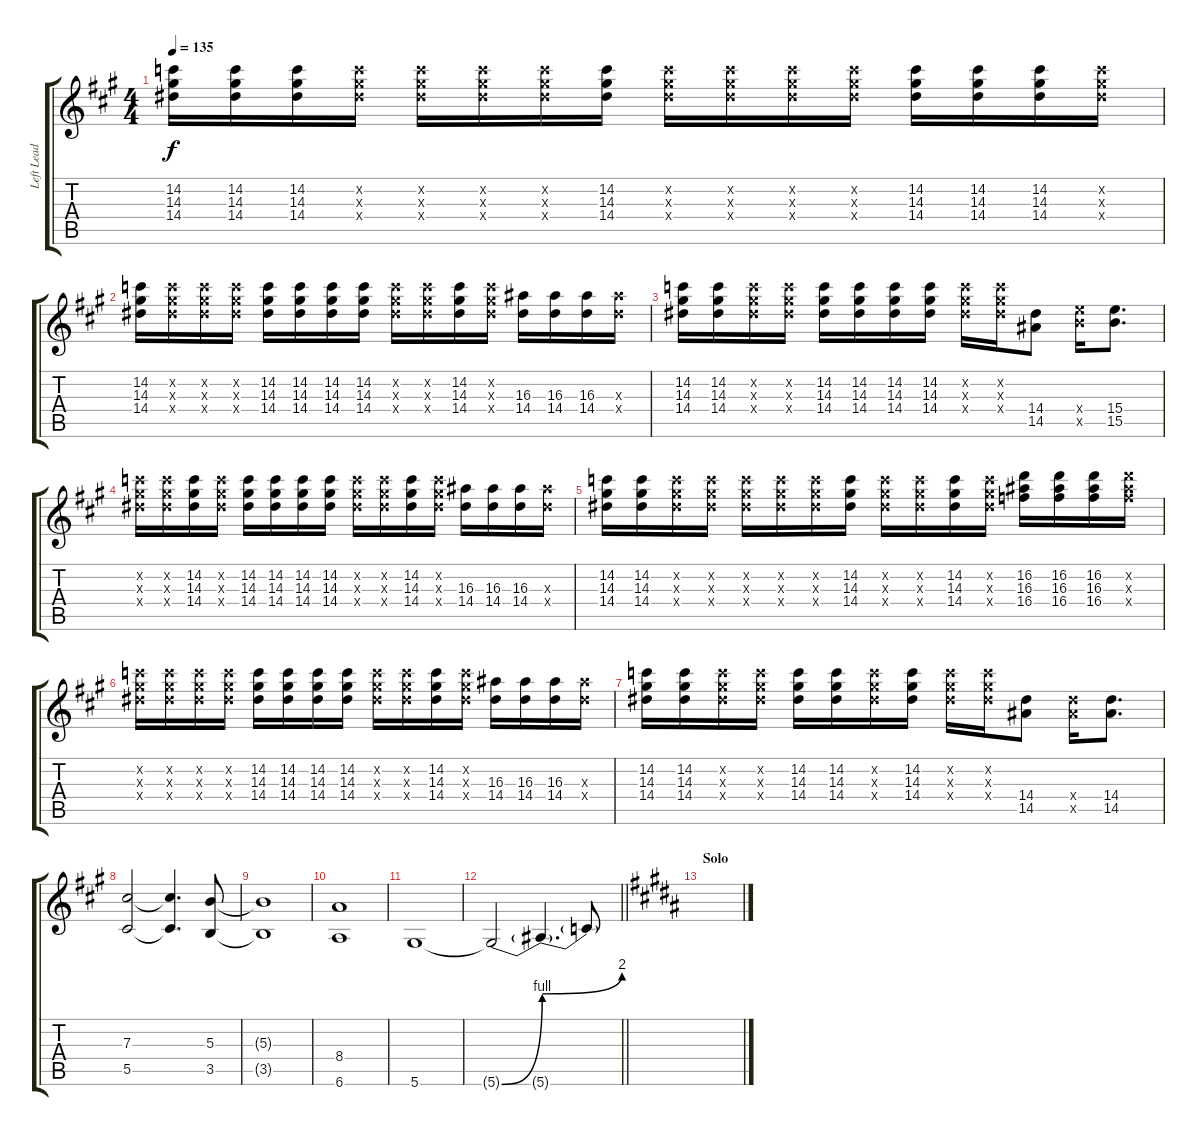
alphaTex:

\track ("Left Lead" "Left Lead") {instrument distortionguitar}
\staff {score tabs}
\tuning (Eb4 Bb3 Gb3 Db3 Ab2 Eb2) {hide}
\ts (4 4)
\tempo 135
\clef g2
\ks f#minor
(14.2 14.3 14.4).16{dy f} (14.2 14.3 14.4).16 (14.2 14.3 14.4).16 (14.2{x} 14.3{x} 14.4{x}).16 (14.2{x} 14.3{x} 14.4{x}).16 (14.2{x} 14.3{x} 14.4{x}).16 (14.2{x} 14.3{x} 14.4{x}).16 (14.2 14.3 14.4).16 (14.2{x} 14.3{x} 14.4{x}).16 (14.2{x} 14.3{x} 14.4{x}).16 (14.2{x} 14.3{x} 14.4{x}).16 (14.2{x} 14.3{x} 14.4{x}).16 (14.2 14.3 14.4).16 (14.2 14.3 14.4).16 (14.2 14.3 14.4).16 (14.2{x} 14.3{x} 14.4{x}).16 |
(14.2 14.3 14.4).16 (14.2{x} 14.3{x} 14.4{x}).16 (14.2{x} 14.3{x} 14.4{x}).16 (14.2{x} 14.3{x} 14.4{x}).16 (14.2 14.3 14.4).16 (14.2 14.3 14.4).16 (14.2 14.3 14.4).16 (14.2 14.3 14.4).16 (14.2{x} 14.3{x} 14.4{x}).16 (14.2{x} 14.3{x} 14.4{x}).16 (14.2 14.3 14.4).16 (14.2{x} 14.3{x} 14.4{x}).16 (16.3 14.4).16 (16.3 14.4).16 (16.3 14.4).16 (16.3{x} 14.4{x}).16 |
(14.2 14.3 14.4).16 (14.2 14.3 14.4).16 (14.2{x} 14.3{x} 14.4{x}).16 (14.2{x} 14.3{x} 14.4{x}).16 (14.2 14.3 14.4).16 (14.2 14.3 14.4).16 (14.2 14.3 14.4).16 (14.2 14.3 14.4).16 (14.2{x} 14.3{x} 14.4{x}).16 (14.2{x} 14.3{x} 14.4{x}).16 (14.4 14.5).8 (15.4{x} 15.5{x}).16 (15.4 15.5).8{d} |
(14.2{x} 14.3{x} 14.4{x}).16 (14.2{x} 14.3{x} 14.4{x}).16 (14.2 14.3 14.4).16 (14.2{x} 14.3{x} 14.4{x}).16 (14.2 14.3 14.4).16 (14.2 14.3 14.4).16 (14.2 14.3 14.4).16 (14.2 14.3 14.4).16 (14.2{x} 14.3{x} 14.4{x}).16 (14.2{x} 14.3{x} 14.4{x}).16 (14.2 14.3 14.4).16 (14.2{x} 14.3{x} 14.4{x}).16 (16.3 14.4).16 (16.3 14.4).16 (16.3 14.4).16 (16.3{x} 14.4{x}).16 |
(14.2 14.3 14.4).16 (14.2 14.3 14.4).16 (14.2{x} 14.3{x} 14.4{x}).16 (14.2{x} 14.3{x} 14.4{x}).16 (14.2{x} 14.3{x} 14.4{x}).16 (14.2{x} 14.3{x} 14.4{x}).16 (14.2{x} 14.3{x} 14.4{x}).16 (14.2 14.3 14.4).16 (14.2{x} 14.3{x} 14.4{x}).16 (14.2{x} 14.3{x} 14.4{x}).16 (14.2 14.3 14.4).16 (14.2{x} 14.3{x} 14.4{x}).16 (16.2 16.3 16.4).16 (16.2 16.3 16.4).16 (16.2 16.3 16.4).16 (16.2{x} 16.3{x} 16.4{x}).16 |
(14.2{x} 14.3{x} 14.4{x}).16 (14.2{x} 14.3{x} 14.4{x}).16 (14.2{x} 14.3{x} 14.4{x}).16 (14.2{x} 14.3{x} 14.4{x}).16 (14.2 14.3 14.4).16 (14.2 14.3 14.4).16 (14.2 14.3 14.4).16 (14.2 14.3 14.4).16 (14.2{x} 14.3{x} 14.4{x}).16 (14.2{x} 14.3{x} 14.4{x}).16 (14.2 14.3 14.4).16 (14.2{x} 14.3{x} 14.4{x}).16 (16.3 14.4).16 (16.3 14.4).16 (16.3 14.4).16 (16.3{x} 14.4{x}).16 |
(14.2 14.3 14.4).16 (14.2 14.3 14.4).16 (14.2{x} 14.3{x} 14.4{x}).16 (14.2{x} 14.3{x} 14.4{x}).16 (14.2 14.3 14.4).16 (14.2 14.3 14.4).16 (14.2{x} 14.3{x} 14.4{x}).16 (14.2 14.3 14.4).16 (14.2{x} 14.3{x} 14.4{x}).16 (14.2{x} 14.3{x} 14.4{x}).16 (14.4 14.5).8 (14.4{x} 14.5{x}).16 (14.4 14.5).8{d} |
(7.3 5.5).2 (7.3{t} 5.5{t}).4{d} (5.3 3.5).8 |
(5.3{t} 3.5{t}).1 |
(8.4 6.6).1 |
5.6.1 |
\barLineRight lightlight
5.6{be (bend 0 0 60 4) t}.2 5.6{be (bend 0 4 60 8) t}.4{d} 5.6{t}.8 |
\section ("" "Solo")
\ks g#minor
